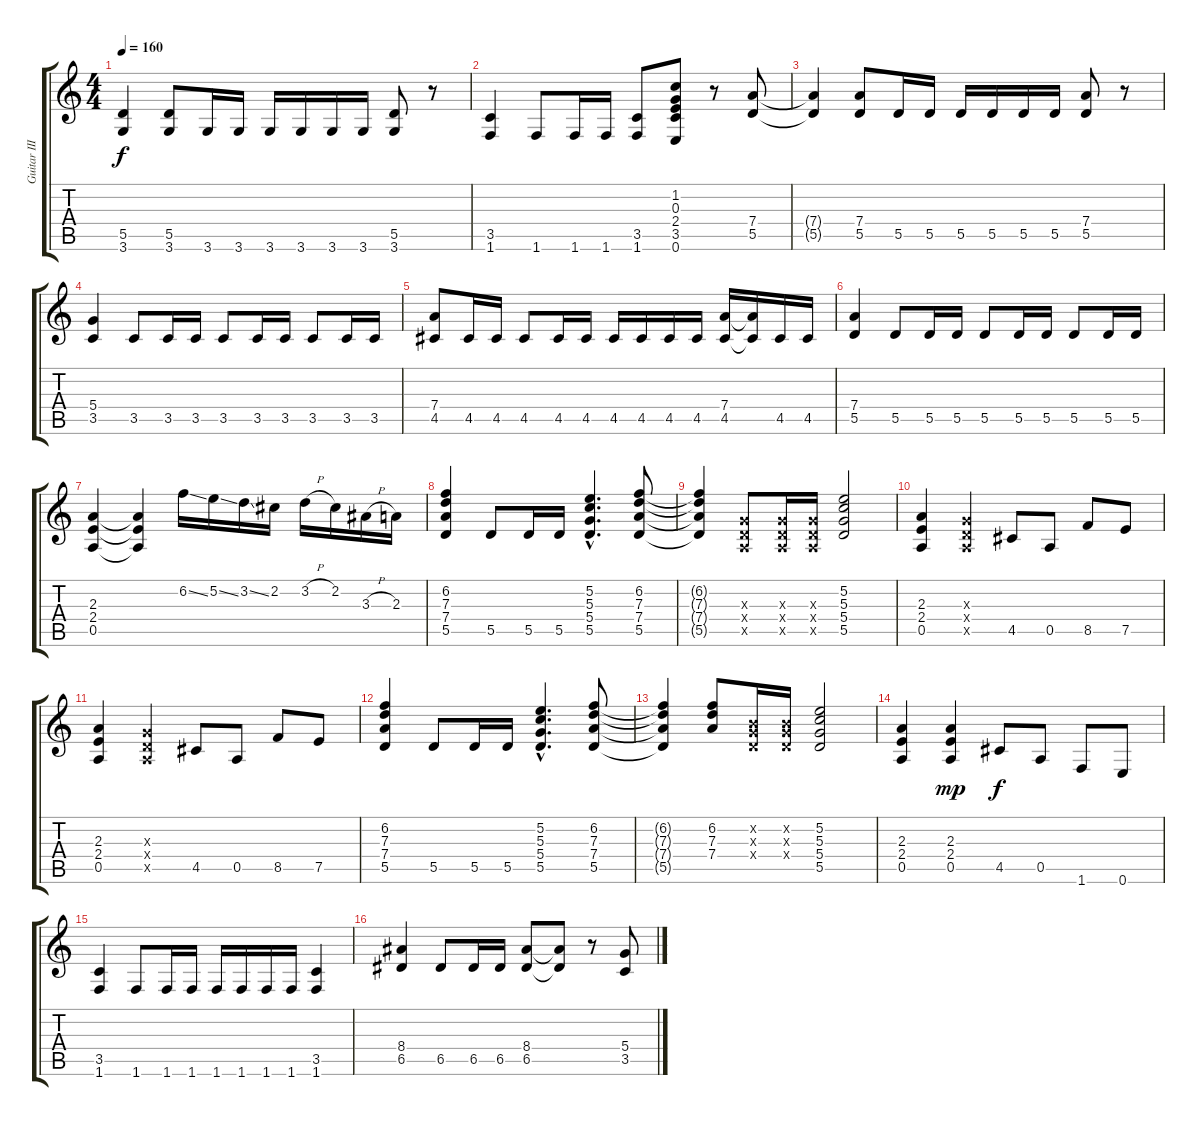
\track ("Guitar III" "Guitar III") {instrument overdrivenguitar}
\staff {score tabs}
\tuning (E4 B3 G3 D3 A2 E2) {hide}
\ts (4 4)
\tempo 160
\clef g2
\ks c
(5.5{t} 3.6{t}).4{dy f} (5.5 3.6).8 3.6.16 3.6.16 3.6.16 3.6.16 3.6.16 3.6.16 (5.5 3.6).8 r.8 |
(3.5 1.6).4 1.6.8 1.6.16 1.6.16 (3.5 1.6).8 (1.2 0.3 2.4 3.5 0.6).8 r.8 (7.4 5.5).8 |
(7.4{t} 5.5{t}).4 (7.4 5.5).8 5.5.16 5.5.16 5.5.16 5.5.16 5.5.16 5.5.16 (7.4 5.5).8 r.8 |
(5.4 3.5).4 3.5.8 3.5.16 3.5.16 3.5.8 3.5.16 3.5.16 3.5.8 3.5.16 3.5.16 |
(7.4 4.5).8 4.5.16 4.5.16 4.5.8 4.5.16 4.5.16 4.5.16 4.5.16 4.5.16 4.5.16 (7.4 4.5).16 (7.4{t} 4.5{t}).16 4.5.16 4.5.16 |
(7.4 5.5).4 5.5.8 5.5.16 5.5.16 5.5.8 5.5.16 5.5.16 5.5.8 5.5.16 5.5.16 |
(2.3 2.4 0.5).4 (2.3{t} 2.4{t} 0.5{t}).4 6.2{ss}.16 5.2{ss}.16 3.2{ss}.16 2.2.16 3.2{h}.16 2.2.16 3.3{h}.16 2.3.16 |
(6.2 7.3 7.4 5.5).4 5.5.8 5.5.16 5.5.16 (5.2{hac} 5.3{hac} 5.4{hac} 5.5{hac}).4{d} (6.2 7.3 7.4 5.5).8 |
(6.2{t} 7.3{t} 7.4{t} 5.5{t}).4 (0.3{x} 0.4{x} 0.5{x}).8 (0.3{x} 0.4{x} 0.5{x}).16 (0.3{x} 0.4{x} 0.5{x}).16 (5.2 5.3 5.4 5.5).2 |
(2.3 2.4 0.5).4 (0.3{x} 0.4{x} 0.5{x}).4 4.5.8 0.5.8 8.5.8 7.5.8 |
(2.3 2.4 0.5).4 (0.3{x} 0.4{x} 0.5{x}).4 4.5.8 0.5.8 8.5.8 7.5.8 |
(6.2 7.3 7.4 5.5).4 5.5.8 5.5.16 5.5.16 (5.2{hac} 5.3{hac} 5.4{hac} 5.5{hac}).4{d} (6.2 7.3 7.4 5.5).8 |
(6.2{t} 7.3{t} 7.4{t} 5.5{t}).4 (6.2 7.3 7.4).8 (0.2{x} 0.3{x} 0.4{x}).16 (0.2{x} 0.3{x} 0.4{x}).16 (5.2 5.3 5.4 5.5).2 |
(2.3 2.4 0.5).4 (2.3 2.4 0.5).4{dy mp} 4.5.8{dy f} 0.5.8 1.6.8 0.6.8 |
(3.5 1.6).4 1.6.8 1.6.16 1.6.16 1.6.16 1.6.16 1.6.16 1.6.16 (3.5 1.6).4 |
(8.4 6.5).4 6.5.8 6.5.16 6.5.16 (8.4 6.5).8 (8.4{t} 6.5{t}).8 r.8 (5.4 3.5).8
